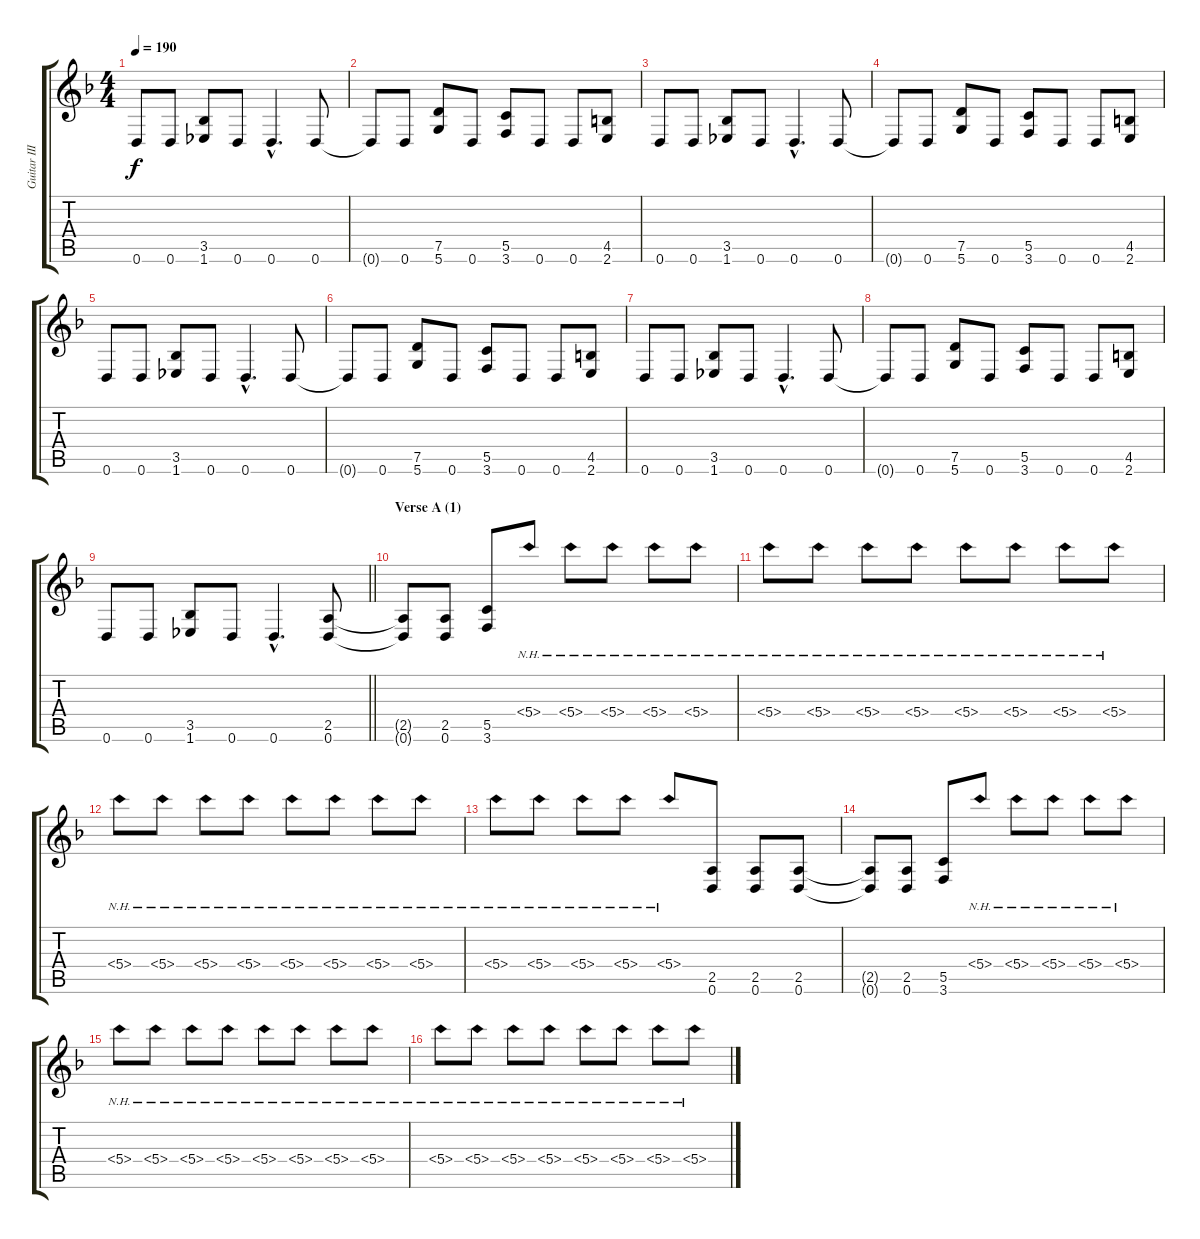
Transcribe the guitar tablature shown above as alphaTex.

\track ("Guitar III" "Guitar III") {instrument distortionguitar}
\staff {score tabs}
\tuning (D4 A3 F3 C3 G2 D2) {hide}
\ts (4 4)
\tempo 190
\clef g2
\ks dminor
0.6.8{dy f} 0.6.8 (3.5 1.6).8 0.6.8 0.6{hac}.4{d} 0.6.8 |
0.6{t}.8 0.6.8 (7.5 5.6).8 0.6.8 (5.5 3.6).8 0.6.8 0.6.8 (4.5 2.6).8 |
0.6.8 0.6.8 (3.5 1.6).8 0.6.8 0.6{hac}.4{d} 0.6.8 |
0.6{t}.8 0.6.8 (7.5 5.6).8 0.6.8 (5.5 3.6).8 0.6.8 0.6.8 (4.5 2.6).8 |
0.6.8 0.6.8 (3.5 1.6).8 0.6.8 0.6{hac}.4{d} 0.6.8 |
0.6{t}.8 0.6.8 (7.5 5.6).8 0.6.8 (5.5 3.6).8 0.6.8 0.6.8 (4.5 2.6).8 |
0.6.8 0.6.8 (3.5 1.6).8 0.6.8 0.6{hac}.4{d} 0.6.8 |
0.6{t}.8 0.6.8 (7.5 5.6).8 0.6.8 (5.5 3.6).8 0.6.8 0.6.8 (4.5 2.6).8 |
\barLineRight lightlight
0.6.8 0.6.8 (3.5 1.6).8 0.6.8 0.6{hac}.4{d} (2.5 0.6).8 |
\section ("" "Verse A (1)")
(2.5{t} 0.6{t}).8 (2.5 0.6).8 (5.5 3.6).8 5.4{nh}.8 5.4{nh}.8 5.4{nh}.8 5.4{nh}.8 5.4{nh}.8 |
5.4{nh}.8 5.4{nh}.8 5.4{nh}.8 5.4{nh}.8 5.4{nh}.8 5.4{nh}.8 5.4{nh}.8 5.4{nh}.8 |
5.4{nh}.8 5.4{nh}.8 5.4{nh}.8 5.4{nh}.8 5.4{nh}.8 5.4{nh}.8 5.4{nh}.8 5.4{nh}.8 |
5.4{nh}.8 5.4{nh}.8 5.4{nh}.8 5.4{nh}.8 5.4{nh}.8 (2.5 0.6).8 (2.5 0.6).8 (2.5 0.6).8 |
(2.5{t} 0.6{t}).8 (2.5 0.6).8 (5.5 3.6).8 5.4{nh}.8 5.4{nh}.8 5.4{nh}.8 5.4{nh}.8 5.4{nh}.8 |
5.4{nh}.8 5.4{nh}.8 5.4{nh}.8 5.4{nh}.8 5.4{nh}.8 5.4{nh}.8 5.4{nh}.8 5.4{nh}.8 |
5.4{nh}.8 5.4{nh}.8 5.4{nh}.8 5.4{nh}.8 5.4{nh}.8 5.4{nh}.8 5.4{nh}.8 5.4{nh}.8
